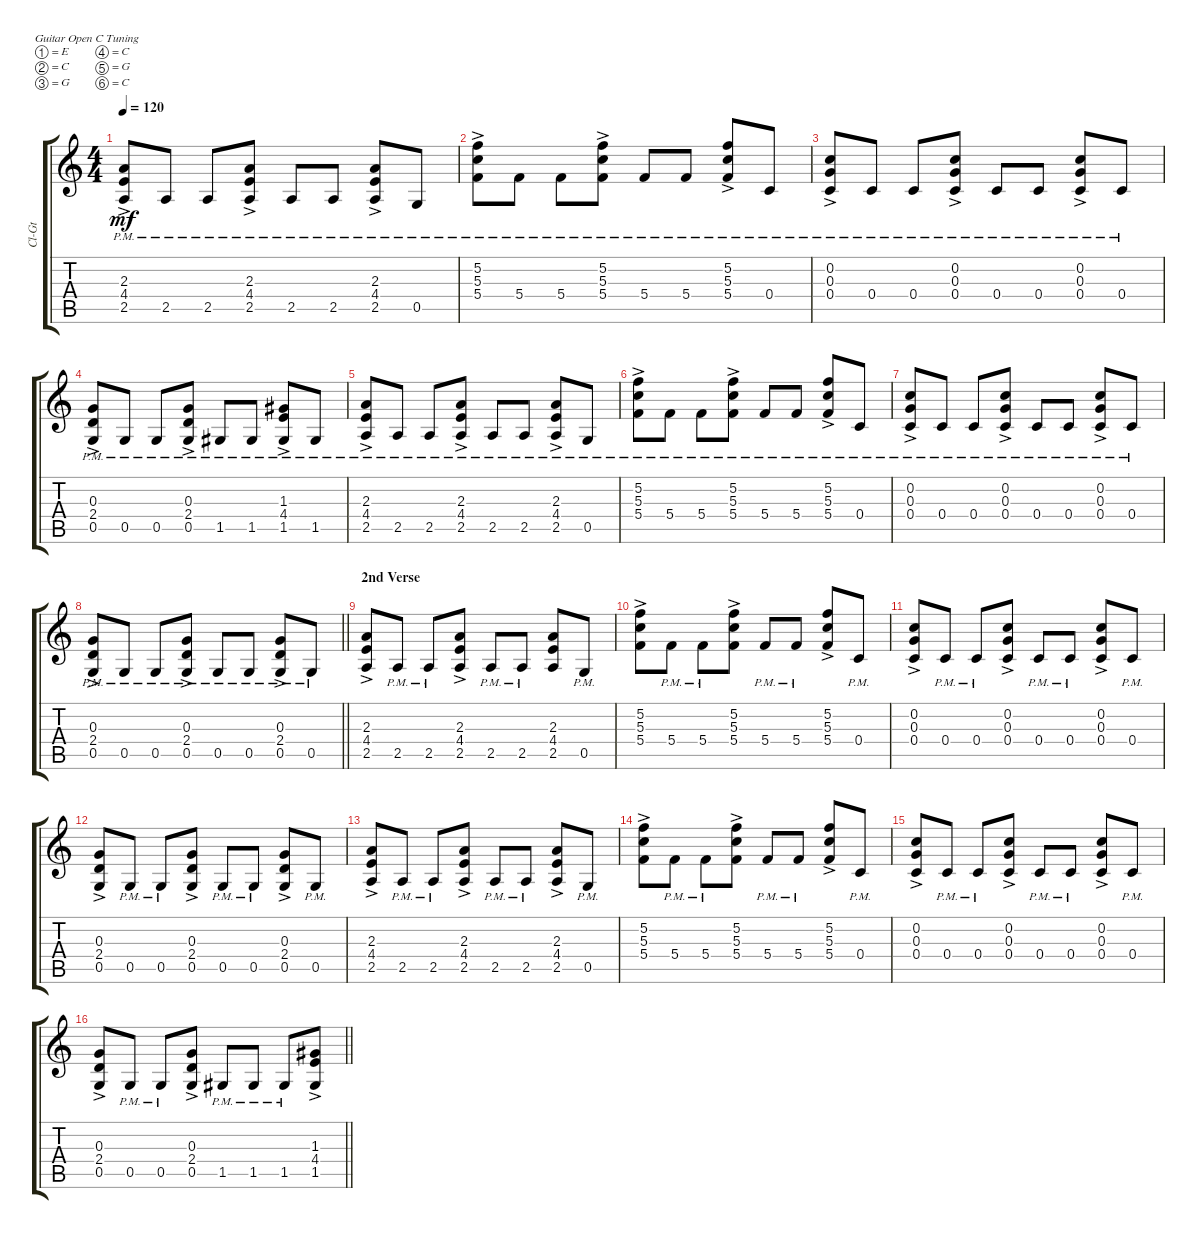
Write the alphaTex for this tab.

\defaultSystemsLayout 4
\bracketExtendMode groupsimilarinstruments
\otherSystemsTrackNameOrientation horizontal
\track ("Clean Guitar" "Cl-Gt") {mute multiBarRest instrument electricguitarclean}
\staff {score tabs}
\tuning (E4 C4 G3 C3 G2 C2)
\ts (4 4)
\tempo 120
\clef g2
\ks c
(2.5{ac pm} 4.4{ac pm} 2.3{ac pm}).8{dy mf beam Up} 2.5{pm}.8{beam Up} 2.5{pm}.8{beam Up} (2.5{ac pm} 4.4{ac pm} 2.3{ac pm}).8{beam Up} 2.5{pm}.8{beam Up} 2.5{pm}.8{beam Up} (2.5{ac pm} 4.4{ac pm} 2.3{ac pm}).8{beam Up} 0.5{pm}.8{beam Up} |
(5.4{ac pm} 5.3{ac pm} 5.2{ac pm}).8{beam Down} 5.4{pm}.8{beam Down} 5.4{pm}.8{beam Down} (5.4{ac pm} 5.3{ac pm} 5.2{ac pm}).8{beam Down} 5.4{pm}.8{beam Up} 5.4{pm}.8{beam Up} (5.4{ac pm} 5.3{ac pm} 5.2{ac pm}).8{beam Up} 0.4{pm}.8{beam Up} |
(0.4{ac pm} 0.3{ac pm} 0.2{ac pm}).8{beam Up} 0.4{pm}.8{beam Up} 0.4{pm}.8{beam Up} (0.4{ac pm} 0.3{ac pm} 0.2{ac pm}).8{beam Up} 0.4{pm}.8{beam Up} 0.4{pm}.8{beam Up} (0.4{ac pm} 0.3{ac pm} 0.2{ac pm}).8{beam Up} 0.4{pm}.8{beam Up} |
(0.5{ac pm} 2.4{ac pm} 0.3{ac pm}).8{beam Up} 0.5{pm}.8{beam Up} 0.5{pm}.8{beam Up} (0.5{ac pm} 2.4{ac pm} 0.3{ac pm}).8{beam Up} 1.5{pm acc #}.8{beam Up} 1.5{pm acc #}.8{beam Up} (1.5{ac pm acc #} 4.4{ac pm} 1.3{ac pm acc #}).8{beam Up} 1.5{pm acc #}.8{beam Up} |
(2.5{ac pm} 4.4{ac pm} 2.3{ac pm}).8{beam Up} 2.5{pm}.8{beam Up} 2.5{pm}.8{beam Up} (2.5{ac pm} 4.4{ac pm} 2.3{ac pm}).8{beam Up} 2.5{pm}.8{beam Up} 2.5{pm}.8{beam Up} (2.5{ac pm} 4.4{ac pm} 2.3{ac pm}).8{beam Up} 0.5{pm}.8{beam Up} |
(5.4{ac pm} 5.3{ac pm} 5.2{ac pm}).8{beam Down} 5.4{pm}.8{beam Down} 5.4{pm}.8{beam Down} (5.4{ac pm} 5.3{ac pm} 5.2{ac pm}).8{beam Down} 5.4{pm}.8{beam Up} 5.4{pm}.8{beam Up} (5.4{ac pm} 5.3{ac pm} 5.2{ac pm}).8{beam Up} 0.4{pm}.8{beam Up} |
(0.4{ac pm} 0.3{ac pm} 0.2{ac pm}).8{beam Up} 0.4{pm}.8{beam Up} 0.4{pm}.8{beam Up} (0.4{ac pm} 0.3{ac pm} 0.2{ac pm}).8{beam Up} 0.4{pm}.8{beam Up} 0.4{pm}.8{beam Up} (0.4{ac pm} 0.3{ac pm} 0.2{ac pm}).8{beam Up} 0.4{pm}.8{beam Up} |
\barLineRight lightlight
(0.5{ac pm} 2.4{ac pm} 0.3{ac pm}).8{beam Up} 0.5{pm}.8{beam Up} 0.5{pm}.8{beam Up} (0.5{ac pm} 2.4{ac pm} 0.3{ac pm}).8{beam Up} 0.5{pm}.8{beam Up} 0.5{pm}.8{beam Up} (0.5{ac pm} 2.4{ac pm} 0.3{ac pm}).8{beam Up} 0.5{pm}.8{beam Up} |
\section ("" "2nd Verse")
(2.5{ac} 4.4{ac} 2.3{ac}).8{beam Up} 2.5{pm}.8{beam Up} 2.5{pm}.8{beam Up} (2.5{ac} 4.4{ac} 2.3{ac}).8{beam Up} 2.5{pm}.8{beam Up} 2.5{pm}.8{beam Up} (2.5 4.4 2.3).8{beam Up} 0.5{pm}.8{beam Up} |
(5.4{ac} 5.3{ac} 5.2{ac}).8{beam Down} 5.4{pm}.8{beam Down} 5.4{pm}.8{beam Down} (5.4{ac} 5.3{ac} 5.2{ac}).8{beam Down} 5.4{pm}.8{beam Up} 5.4{pm}.8{beam Up} (5.4{ac} 5.3{ac} 5.2{ac}).8{beam Up} 0.4{pm}.8{beam Up} |
(0.4{ac} 0.3{ac} 0.2{ac}).8{beam Up} 0.4{pm}.8{beam Up} 0.4{pm}.8{beam Up} (0.4{ac} 0.3{ac} 0.2{ac}).8{beam Up} 0.4{pm}.8{beam Up} 0.4{pm}.8{beam Up} (0.4{ac} 0.3{ac} 0.2{ac}).8{beam Up} 0.4{pm}.8{beam Up} |
(0.5{ac} 2.4{ac} 0.3{ac}).8{beam Up} 0.5{pm}.8{beam Up} 0.5{pm}.8{beam Up} (0.5{ac} 2.4{ac} 0.3{ac}).8{beam Up} 0.5{pm}.8{beam Up} 0.5{pm}.8{beam Up} (0.5{ac} 2.4{ac} 0.3{ac}).8{beam Up} 0.5{pm}.8{beam Up} |
(2.5{ac} 4.4{ac} 2.3{ac}).8{beam Up} 2.5{pm}.8{beam Up} 2.5{pm}.8{beam Up} (2.5{ac} 4.4{ac} 2.3{ac}).8{beam Up} 2.5{pm}.8{beam Up} 2.5{pm}.8{beam Up} (2.5{ac} 4.4{ac} 2.3{ac}).8{beam Up} 0.5{pm}.8{beam Up} |
(5.4{ac} 5.3{ac} 5.2{ac}).8{beam Down} 5.4{pm}.8{beam Down} 5.4{pm}.8{beam Down} (5.4{ac} 5.3{ac} 5.2{ac}).8{beam Down} 5.4{pm}.8{beam Up} 5.4{pm}.8{beam Up} (5.4{ac} 5.3{ac} 5.2{ac}).8{beam Up} 0.4{pm}.8{beam Up} |
(0.4{ac} 0.3{ac} 0.2{ac}).8{beam Up} 0.4{pm}.8{beam Up} 0.4{pm}.8{beam Up} (0.4{ac} 0.3{ac} 0.2{ac}).8{beam Up} 0.4{pm}.8{beam Up} 0.4{pm}.8{beam Up} (0.4{ac} 0.3{ac} 0.2{ac}).8{beam Up} 0.4{pm}.8{beam Up} |
\barLineRight lightlight
(0.5{ac} 2.4{ac} 0.3{ac}).8{beam Up} 0.5{pm}.8{beam Up} 0.5{pm}.8{beam Up} (0.5{ac} 2.4{ac} 0.3{ac}).8{beam Up} 1.5{pm acc #}.8{beam Up} 1.5{pm acc #}.8{beam Up} 1.5{pm acc #}.8{beam Up} (1.5{ac acc #} 4.4{ac} 1.3{ac acc #}).8{beam Up}
